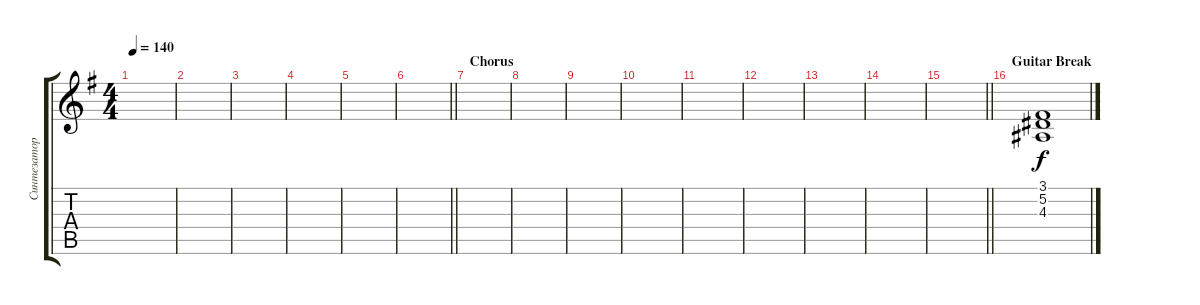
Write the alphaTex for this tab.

\track ("Синтезатор" "Синтезатор") {instrument stringensemble1}
\staff {score tabs}
\tuning (Eb4 Bb3 Gb3 Db3 Ab2 Eb2) {hide}
\ts (4 4)
\tempo 140
\clef g2
\ks eminor
|
|
|
|
|
\barLineRight lightlight
|
\section ("" "Chorus")
|
|
|
|
|
|
|
|
\barLineRight lightlight
|
\section ("" "Guitar Break")
(3.1 5.2 4.3).1
